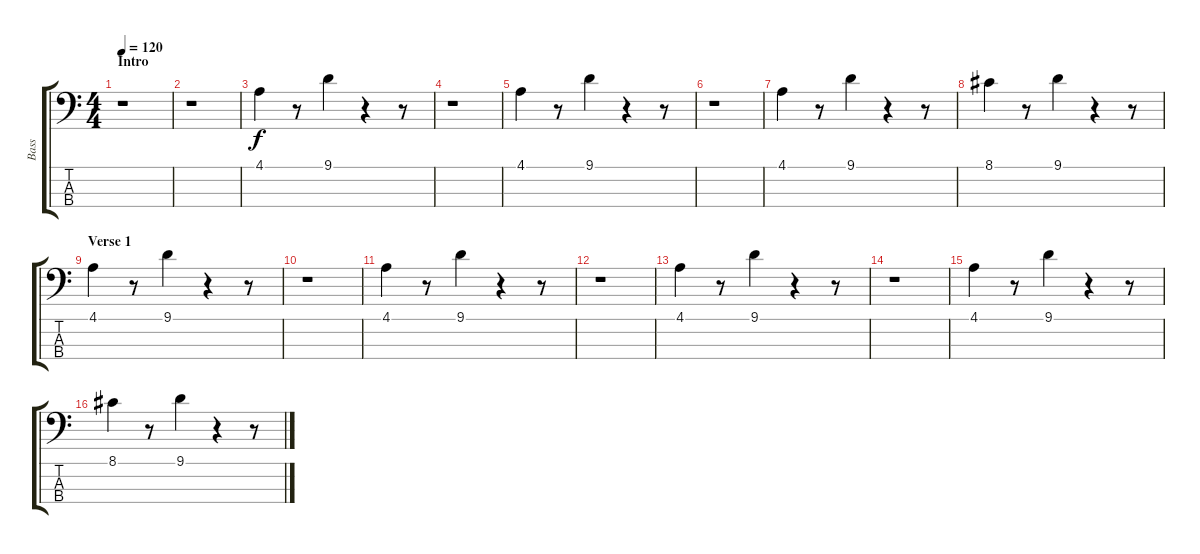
\track ("Bass" "Bass") {instrument electricbassfinger}
\staff {score tabs}
\tuning (F2 C2 G1 D1) {hide}
\ts (4 4)
\section ("" "Intro")
\tempo 120
\clef f4
\ks c
r.1{dy f instrument electricbassfinger} |
r.1 |
4.1.4 r.8 9.1.4 r.4 r.8 |
r.1 |
4.1.4 r.8 9.1.4 r.4 r.8 |
r.1 |
4.1.4 r.8 9.1.4 r.4 r.8 |
8.1.4 r.8 9.1.4 r.4 r.8 |
\section ("" "Verse 1")
4.1.4 r.8 9.1.4 r.4 r.8 |
r.1 |
4.1.4 r.8 9.1.4 r.4 r.8 |
r.1 |
4.1.4 r.8 9.1.4 r.4 r.8 |
r.1 |
4.1.4 r.8 9.1.4 r.4 r.8 |
8.1.4 r.8 9.1.4 r.4 r.8
